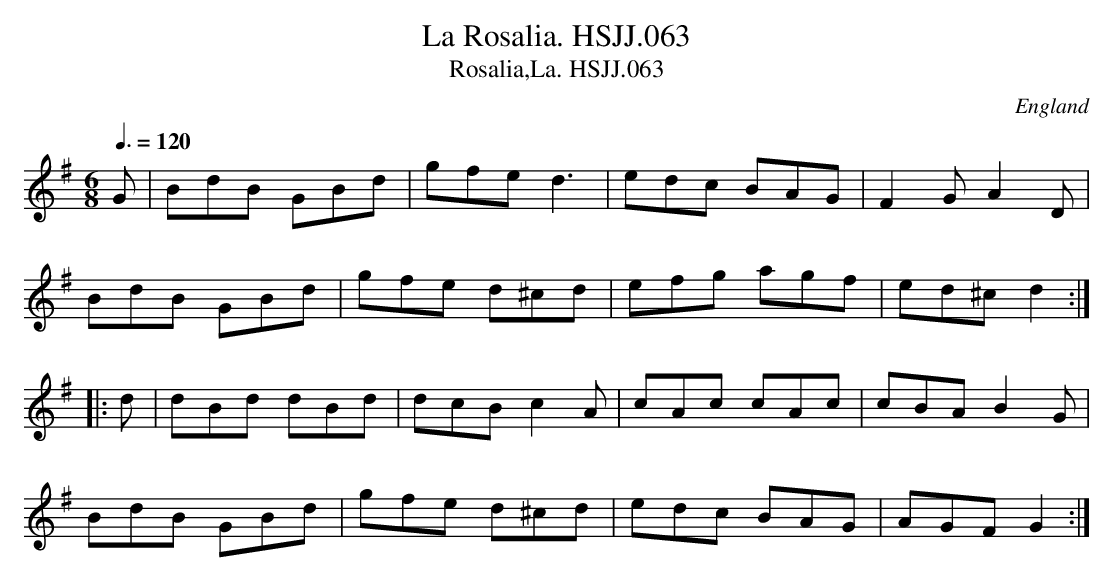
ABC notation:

X:1
T:La Rosalia. HSJJ.063
T:Rosalia,La. HSJJ.063
M:6/8
L:1/8
Q:3/8=120
O:England
K:G
G|BdB GBd|gfe d3|edc BAG|F2GA2D|
BdB GBd|gfe d^cd|efg agf|ed^cd2:|
|:d|dBd dBd|dcBc2A|cAc cAc|cBAB2G|
BdB GBd|gfe d^cd|edc BAG|AGFG2:|
